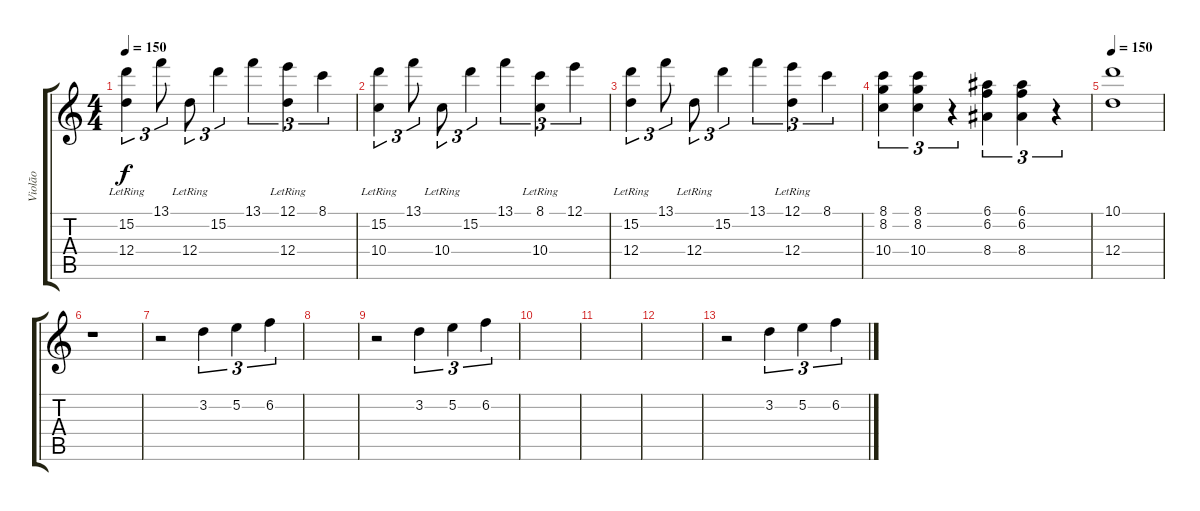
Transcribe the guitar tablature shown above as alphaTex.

\track ("Violão" "Violão") {instrument acousticguitarnylon}
\staff {score tabs}
\tuning (E4 B3 G3 D3 A2 E2) {hide}
\ts (4 4)
\tempo 150
\clef g2
\ks c
(15.2 12.4{lr}).4{tu (3 2) dy f} 13.1.8{tu (3 2)} 12.4{lr}.8{tu (3 2)} 15.2.4{tu (3 2)} 13.1.4{tu (3 2)} (12.1 12.4{lr}).4{tu (3 2)} 8.1.4{tu (3 2)} |
(15.2 10.4{lr}).4{tu (3 2)} 13.1.8{tu (3 2)} 10.4{lr}.8{tu (3 2)} 15.2.4{tu (3 2)} 13.1.4{tu (3 2)} (8.1 10.4{lr}).4{tu (3 2)} 12.1.4{tu (3 2)} |
(15.2 12.4{lr}).4{tu (3 2)} 13.1.8{tu (3 2)} 12.4{lr}.8{tu (3 2)} 15.2.4{tu (3 2)} 13.1.4{tu (3 2)} (12.1 12.4{lr}).4{tu (3 2)} 8.1.4{tu (3 2)} |
(8.1 8.2 10.4).4{tu (3 2)} (8.1 8.2 10.4).4{tu (3 2)} r.4{tu (3 2)} (6.1 6.2 8.4).4{tu (3 2)} (6.1 6.2 8.4).4{tu (3 2)} r.4{tu (3 2)} |
\tempo 150
(10.1 12.4).1 |
r.1 |
r.2 3.2.4{tu (3 2)} 5.2.4{tu (3 2)} 6.2.4{tu (3 2)} |
|
r.2 3.2.4{tu (3 2)} 5.2.4{tu (3 2)} 6.2.4{tu (3 2)} |
|
|
|
r.2 3.2.4{tu (3 2)} 5.2.4{tu (3 2)} 6.2.4{tu (3 2)}
